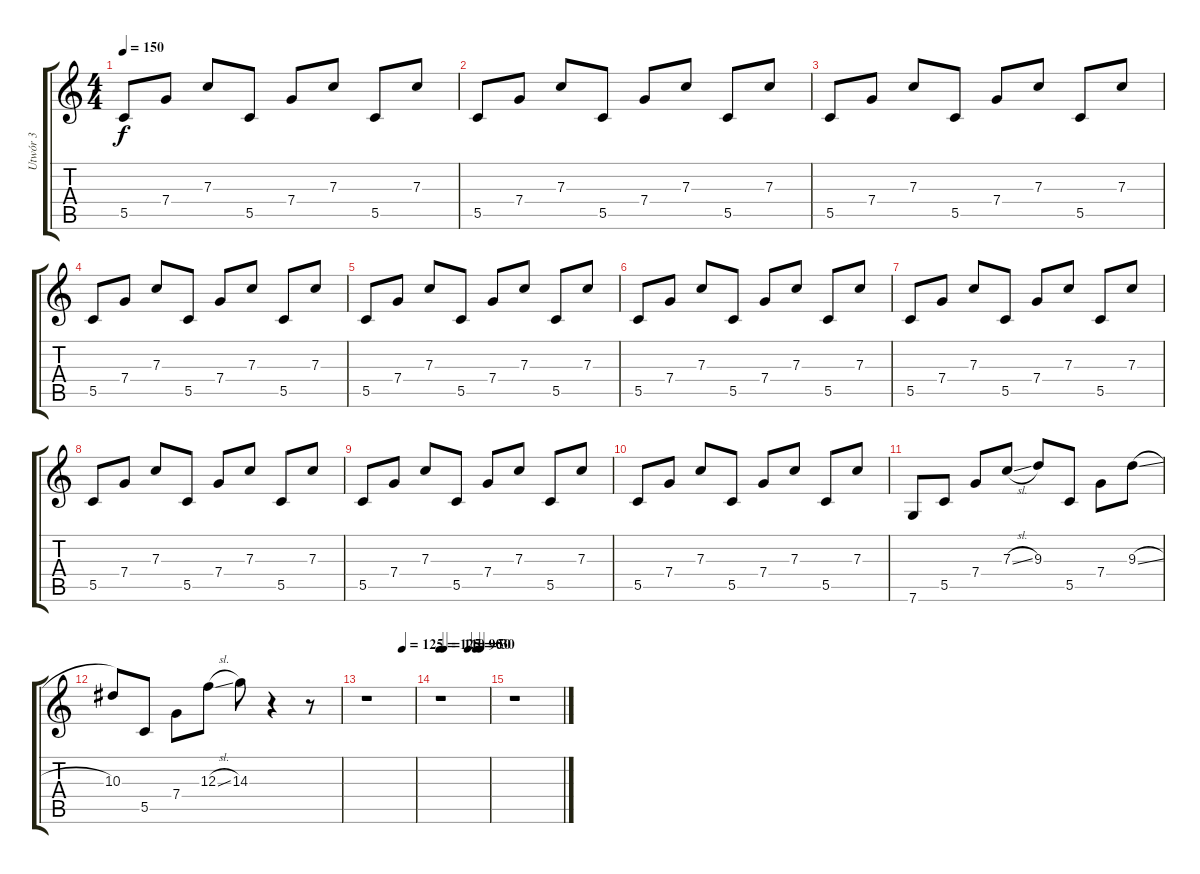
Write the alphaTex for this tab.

\track ("Utwór 3" "Utwór 3") {instrument acousticguitarsteel}
\staff {score tabs}
\tuning (D4 A3 F3 C3 G2 C2) {hide}
\ts (4 4)
\tempo 150
\clef g2
\ks c
5.5.8{dy f} 7.4.8 7.3.8 5.5.8 7.4.8 7.3.8 5.5.8 7.3.8 |
5.5.8 7.4.8 7.3.8 5.5.8 7.4.8 7.3.8 5.5.8 7.3.8 |
5.5.8 7.4.8 7.3.8 5.5.8 7.4.8 7.3.8 5.5.8 7.3.8 |
5.5.8 7.4.8 7.3.8 5.5.8 7.4.8 7.3.8 5.5.8 7.3.8 |
5.5.8 7.4.8 7.3.8 5.5.8 7.4.8 7.3.8 5.5.8 7.3.8 |
5.5.8 7.4.8 7.3.8 5.5.8 7.4.8 7.3.8 5.5.8 7.3.8 |
5.5.8 7.4.8 7.3.8 5.5.8 7.4.8 7.3.8 5.5.8 7.3.8 |
5.5.8 7.4.8 7.3.8 5.5.8 7.4.8 7.3.8 5.5.8 7.3.8 |
5.5.8 7.4.8 7.3.8 5.5.8 7.4.8 7.3.8 5.5.8 7.3.8 |
5.5.8 7.4.8 7.3.8 5.5.8 7.4.8 7.3.8 5.5.8 7.3.8 |
7.6.8 5.5.8 7.4.8 7.3{sl}.8 9.3.8 5.5.8 7.4.8 9.3{sl}.8 |
10.3.8 5.5.8 7.4.8 12.3{sl}.8 14.3.8 r.4 r.8 |
\tempo (125 0.75)
r.1 |
\tempo 125
\tempo (110 0.08333333333333333)
\tempo (90 0.5833333333333334)
\tempo (50 0.75)
\tempo (30 0.8333333333333334)
r.1 |
r.1
